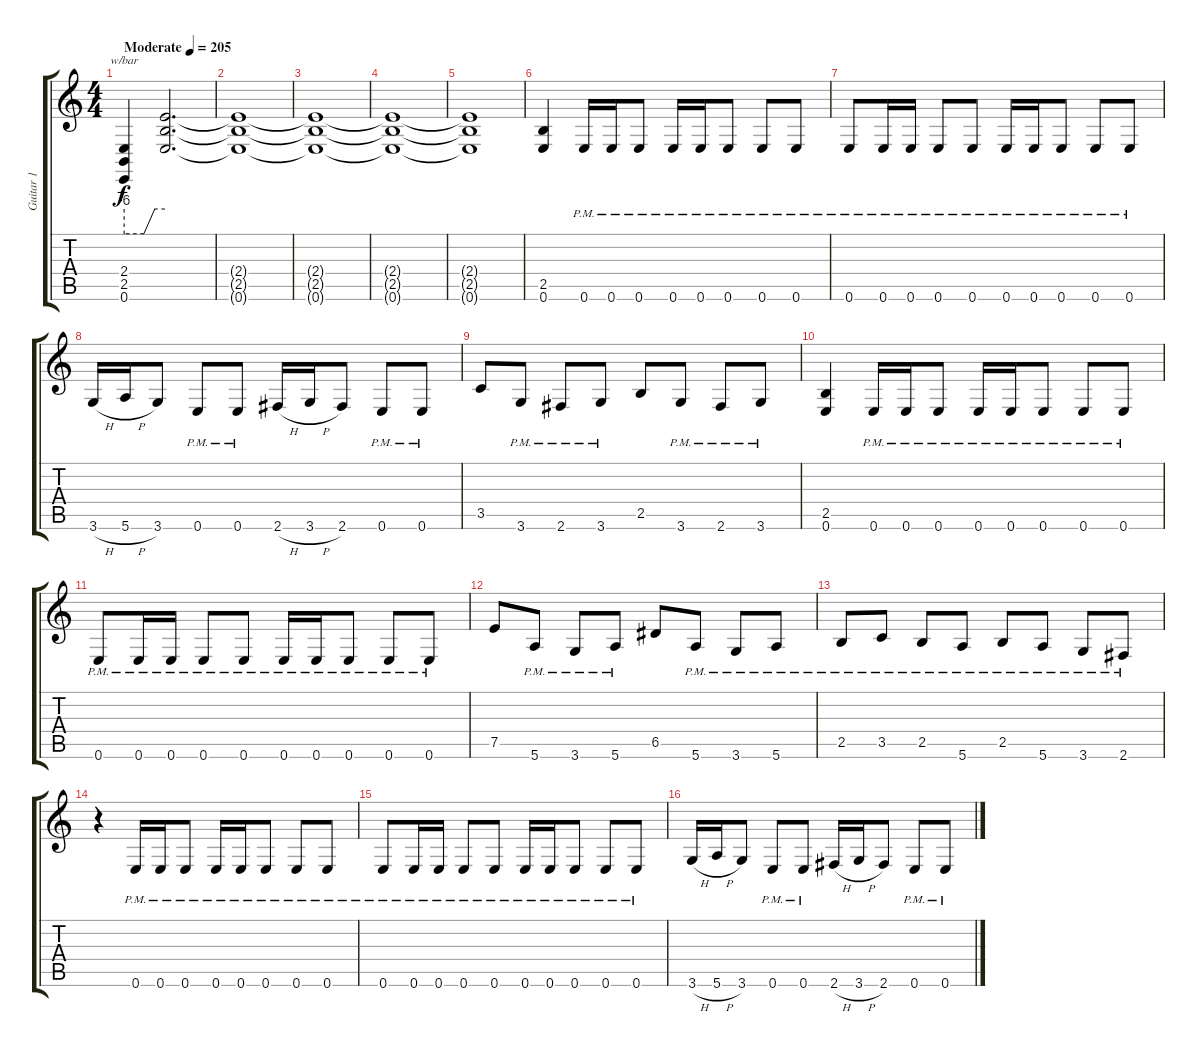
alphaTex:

\track ("Guitar 1" "Guitar 1") {instrument distortionguitar}
\staff {score tabs}
\tuning (E4 B3 G3 D3 A2 E2) {hide}
\ts (4 4)
\tempo (205 "Moderate")
\clef g2
\ks c
(2.4 2.5 0.6).4{tbe (custom default 0 -24 29 -24 45 0 60 0) dy f volume 0 instrument distortionguitar} (2.4{t} 2.5{t} 0.6{t}).2{d volume 13} |
(2.4{t} 2.5{t} 0.6{t}).1 |
(2.4{t} 2.5{t} 0.6{t}).1 |
(2.4{t} 2.5{t} 0.6{t}).1 |
(2.4{t} 2.5{t} 0.6{t}).1 |
(2.5 0.6).4 0.6{pm}.16 0.6{pm}.16 0.6{pm}.8 0.6{pm}.16 0.6{pm}.16 0.6{pm}.8 0.6{pm}.8 0.6{pm}.8 |
0.6{pm}.8 0.6{pm}.16 0.6{pm}.16 0.6{pm}.8 0.6{pm}.8 0.6{pm}.16 0.6{pm}.16 0.6{pm}.8 0.6{pm}.8 0.6{pm}.8 |
3.6{h}.16 5.6{h}.16 3.6.8 0.6{pm}.8 0.6{pm}.8 2.6{h}.16 3.6{h}.16 2.6.8 0.6{pm}.8 0.6{pm}.8 |
3.5.8 3.6{pm}.8 2.6{pm}.8 3.6{pm}.8 2.5.8 3.6{pm}.8 2.6{pm}.8 3.6{pm}.8 |
(2.5 0.6).4 0.6{pm}.16 0.6{pm}.16 0.6{pm}.8 0.6{pm}.16 0.6{pm}.16 0.6{pm}.8 0.6{pm}.8 0.6{pm}.8 |
0.6{pm}.8 0.6{pm}.16 0.6{pm}.16 0.6{pm}.8 0.6{pm}.8 0.6{pm}.16 0.6{pm}.16 0.6{pm}.8 0.6{pm}.8 0.6{pm}.8 |
7.5.8 5.6{pm}.8 3.6{pm}.8 5.6{pm}.8 6.5.8 5.6{pm}.8 3.6{pm}.8 5.6{pm}.8 |
2.5{pm}.8 3.5{pm}.8 2.5{pm}.8 5.6{pm}.8 2.5{pm}.8 5.6{pm}.8 3.6{pm}.8 2.6{pm}.8 |
r.4 0.6{pm}.16 0.6{pm}.16 0.6{pm}.8 0.6{pm}.16 0.6{pm}.16 0.6{pm}.8 0.6{pm}.8 0.6{pm}.8 |
0.6{pm}.8 0.6{pm}.16 0.6{pm}.16 0.6{pm}.8 0.6{pm}.8 0.6{pm}.16 0.6{pm}.16 0.6{pm}.8 0.6{pm}.8 0.6{pm}.8 |
3.6{h}.16 5.6{h}.16 3.6.8 0.6{pm}.8 0.6{pm}.8 2.6{h}.16 3.6{h}.16 2.6.8 0.6{pm}.8 0.6{pm}.8
